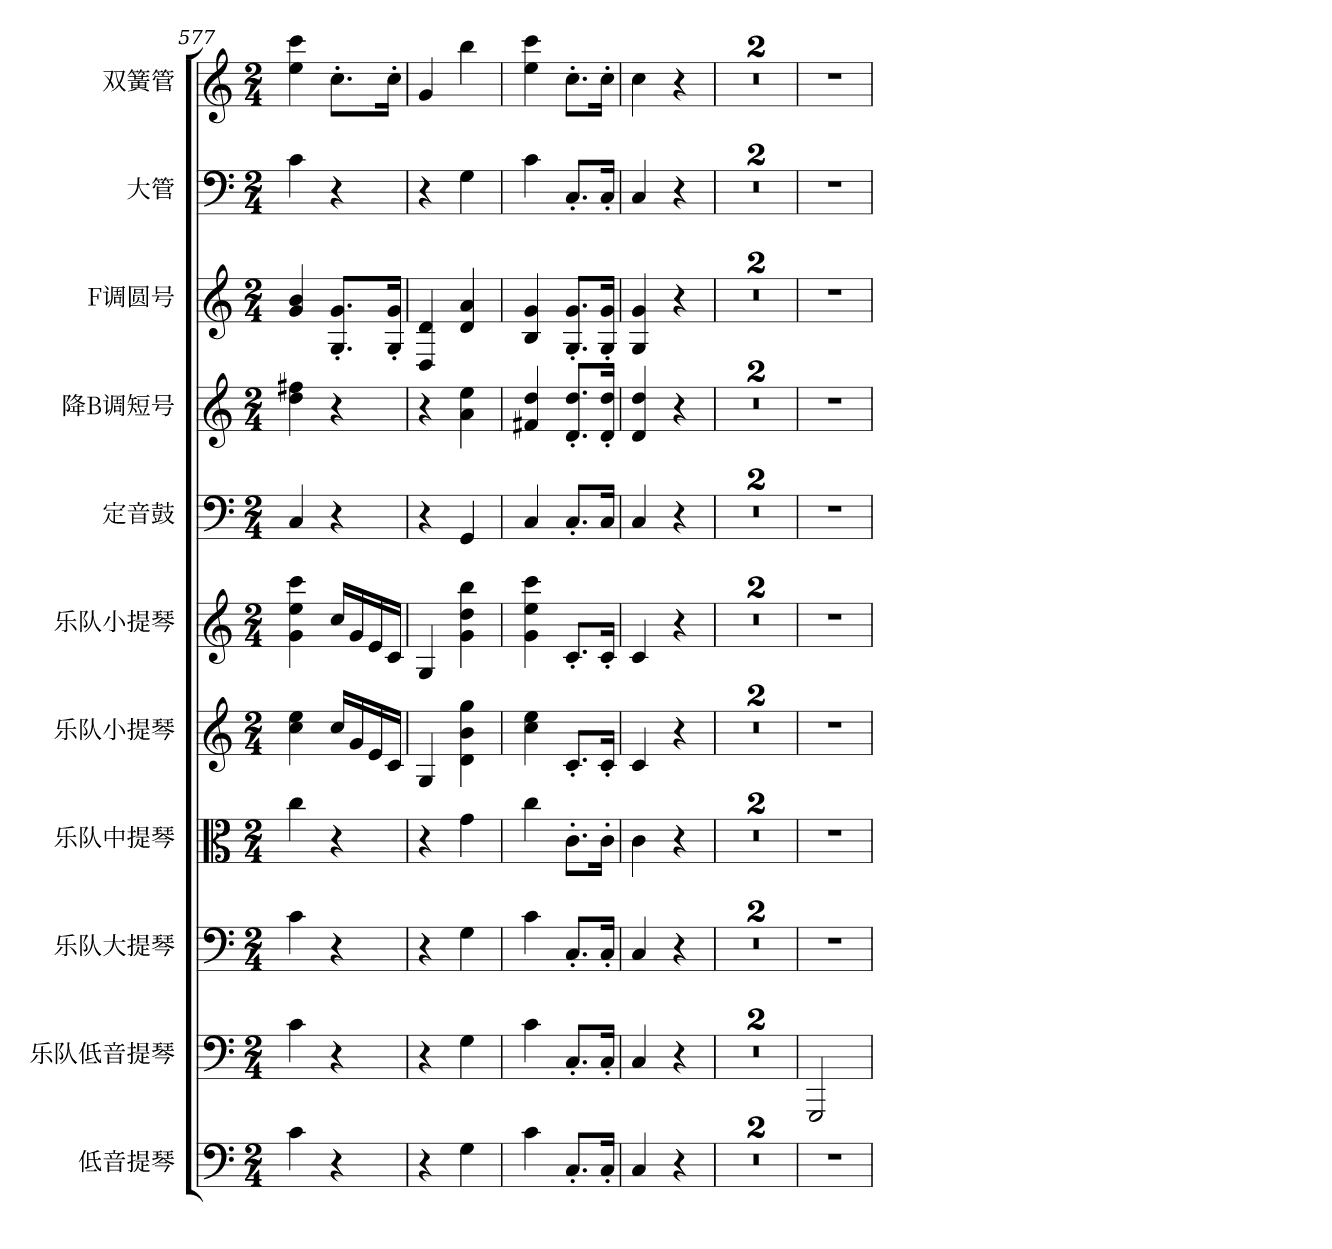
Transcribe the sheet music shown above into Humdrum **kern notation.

**kern	**kern	**kern	**kern	**kern	**kern	**kern	**kern	**kern	**kern	**kern
*part11	*part10	*part9	*part8	*part7	*part6	*part5	*part4	*part3	*part2	*part1
*staff11	*staff10	*staff9	*staff8	*staff7	*staff6	*staff5	*staff4	*staff3	*staff2	*staff1
*I"低音提琴	*I"乐队低音提琴	*I"乐队大提琴	*I"乐队中提琴	*I"乐队小提琴	*I"乐队小提琴	*I"定音鼓	*I"降B调短号	*I"F调圆号	*I"大管	*I"双簧管
*clefF4	*clefF4	*clefF4	*clefC3	*clefG2	*clefG2	*clefF4	*clefG2	*clefG2	*clefF4	*clefG2
*ITrd7c12	*ITrd7c12	*	*	*	*	*	*ITrd1c2	*ITrd4c7	*	*
*k[]	*k[]	*k[]	*k[]	*k[]	*k[]	*k[]	*k[b-e-]	*k[b-]	*k[]	*k[]
*M2/4	*M2/4	*M2/4	*M2/4	*M2/4	*M2/4	*M2/4	*M2/4	*M2/4	*M2/4	*M2/4
=577	=577	=577	=577	=577	=577	=577	=577	=577	=577	=577
4C\	4C\	4c\	4cc\	4cc\ 4ee\	4g\ 4ee\ 4ccc\	4C/	4cc\ 4een\	4c/ 4e/	4c\	4ee\ 4ccc\
4r	4r	4r	4r	16cc/LL	16cc/LL	4r	4r	8.C/' 8.c/'L	4r	8.cc'\L
.	.	.	.	16g/	16g/	.	.	.	.	.
.	.	.	.	16e/	16e/	.	.	.	.	.
.	.	.	.	16c/JJ	16c/JJ	.	.	16C/' 16c/'Jk	.	16cc'\Jk
=578	=578	=578	=578	=578	=578	=578	=578	=578	=578	=578
4r	4r	4r	4r	4G/	4G/	4r	4r	4GG/ 4G/	4r	4g/
4GG\	4GG\	4G\	4g\	4d\ 4b\ 4gg\	4g\ 4dd\ 4bb\	4GG/	4g\ 4dd\	4G/ 4d/	4G\	4bb\
=579	=579	=579	=579	=579	=579	=579	=579	=579	=579	=579
4C\	4C\	4c\	4cc\	4cc\ 4ee\	4g\ 4ee\ 4ccc\	4C/	4en/ 4cc/	4E/ 4c/	4c\	4ee\ 4ccc\
8.CC'/L	8.CC'/L	8.C'/L	8.c'\L	8.c'/L	8.c'/L	8.C'/L	8.c/' 8.cc/'L	8.C/' 8.c/'L	8.C'/L	8.cc'\L
16CC'/Jk	16CC'/Jk	16C'/Jk	16c'\Jk	16c'/Jk	16c'/Jk	16C/Jk	16c/' 16cc/'Jk	16C/' 16c/'Jk	16C'/Jk	16cc'\Jk
=580	=580	=580	=580	=580	=580	=580	=580	=580	=580	=580
4CC/	4CC/	4C/	4c\	4c/	4c/	4C/	4c/ 4cc/	4C/ 4c/	4C/	4cc\
4r	4r	4r	4r	4r	4r	4r	4r	4r	4r	4r
=581	=581	=581	=581	=581	=581	=581	=581	=581	=581	=581
2r	2r	2r	2r	2r	2r	2r	2r	2r	2r	2r
=582	=582	=582	=582	=582	=582	=582	=582	=582	=582	=582
2r	2r	2r	2r	2r	2r	2r	2r	2r	2r	2r
=583	=583	=583	=583	=583	=583	=583	=583	=583	=583	=583
2r	2GGGG/	2r	2r	2r	2r	2r	2r	2r	2r	2r
=	=	=	=	=	=	=	=	=	=	=
*-	*-	*-	*-	*-	*-	*-	*-	*-	*-	*-
